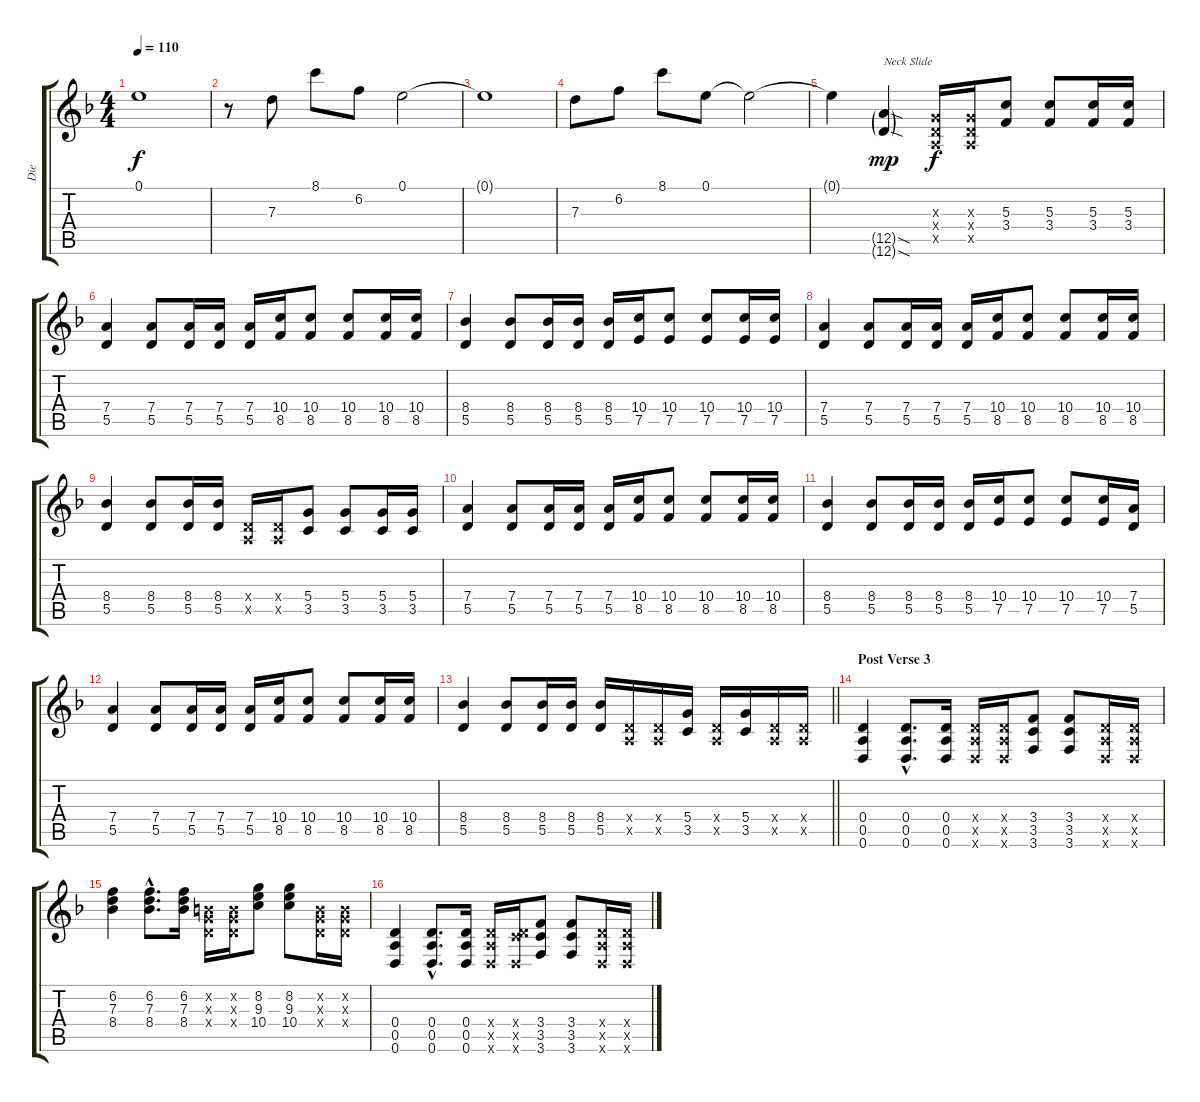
\track ("Die" "Die") {instrument distortionguitar}
\staff {score tabs}
\tuning (E4 B3 G3 D3 A2 D2) {hide}
\ts (4 4)
\tempo 110
\clef g2
\ks f
0.1{t}.1{dy f} |
r.8 7.3.8 8.1.8 6.2.8 0.1.2 |
0.1{t}.1 |
7.3.8 6.2.8 8.1.8 0.1.8 0.1{t}.2 |
0.1{t}.4 (12.5{sod g} 12.6{sod g}).4{txt "Neck Slide" dy mp} (0.3{x} 0.4{x} 0.5{x}).16{dy f} (0.3{x} 0.4{x} 0.5{x}).16 (5.3 3.4).8 (5.3 3.4).8 (5.3 3.4).16 (5.3 3.4).16 |
(7.4 5.5).4 (7.4 5.5).8 (7.4 5.5).16 (7.4 5.5).16 (7.4 5.5).16 (10.4 8.5).16 (10.4 8.5).8 (10.4 8.5).8 (10.4 8.5).16 (10.4 8.5).16 |
(8.4 5.5).4 (8.4 5.5).8 (8.4 5.5).16 (8.4 5.5).16 (8.4 5.5).16 (10.4 7.5).16 (10.4 7.5).8 (10.4 7.5).8 (10.4 7.5).16 (10.4 7.5).16 |
(7.4 5.5).4 (7.4 5.5).8 (7.4 5.5).16 (7.4 5.5).16 (7.4 5.5).16 (10.4 8.5).16 (10.4 8.5).8 (10.4 8.5).8 (10.4 8.5).16 (10.4 8.5).16 |
(8.4 5.5).4 (8.4 5.5).8 (8.4 5.5).16 (8.4 5.5).16 (0.4{x} 0.5{x}).16 (0.4{x} 0.5{x}).16 (5.4 3.5).8 (5.4 3.5).8 (5.4 3.5).16 (5.4 3.5).16 |
(7.4 5.5).4 (7.4 5.5).8 (7.4 5.5).16 (7.4 5.5).16 (7.4 5.5).16 (10.4 8.5).16 (10.4 8.5).8 (10.4 8.5).8 (10.4 8.5).16 (10.4 8.5).16 |
(8.4 5.5).4 (8.4 5.5).8 (8.4 5.5).16 (8.4 5.5).16 (8.4 5.5).16 (10.4 7.5).16 (10.4 7.5).8 (10.4 7.5).8 (10.4 7.5).16 (7.4 5.5).16 |
(7.4 5.5).4 (7.4 5.5).8 (7.4 5.5).16 (7.4 5.5).16 (7.4 5.5).16 (10.4 8.5).16 (10.4 8.5).8 (10.4 8.5).8 (10.4 8.5).16 (10.4 8.5).16 |
\barLineRight lightlight
(8.4 5.5).4 (8.4 5.5).8 (8.4 5.5).16 (8.4 5.5).16 (8.4 5.5).16 (0.4{x} 0.5{x}).16 (0.4{x} 0.5{x}).16 (5.4 3.5).16 (0.4{x} 0.5{x}).16 (5.4 3.5).16 (0.4{x} 0.5{x}).16 (0.4{x} 0.5{x}).16 |
\section ("" "Post Verse 3")
(0.4 0.5 0.6).4{instrument distortionguitar} (0.4{hac} 0.5{hac} 0.6{hac}).8{d} (0.4 0.5 0.6).16 (0.4{x} 0.5{x} 0.6{x}).16 (0.4{x} 0.5{x} 0.6{x}).16 (3.4 3.5 3.6).8 (3.4 3.5 3.6).8 (0.4{x} 0.5{x} 0.6{x}).16 (0.4{x} 0.5{x} 0.6{x}).16 |
(6.2 7.3 8.4).4 (6.2{hac} 7.3{hac} 8.4{hac}).8{d} (6.2 7.3 8.4).16 (0.2{x} 0.3{x} 0.4{x}).16 (0.2{x} 0.3{x} 0.4{x}).16 (8.2 9.3 10.4).8 (8.2 9.3 10.4).8 (0.2{x} 0.3{x} 0.4{x}).16 (0.2{x} 0.3{x} 0.4{x}).16 |
(0.4 0.5 0.6).4 (0.4{hac} 0.5{hac} 0.6{hac}).8{d} (0.4 0.5 0.6).16 (0.4{x} 0.5{x} 0.6{x}).16 (0.4{x} 3.5{x} 0.6{x}).16 (3.4 3.5 3.6).8 (3.4 3.5 3.6).8 (0.4{x} 0.5{x} 0.6{x}).16 (0.4{x} 0.5{x} 0.6{x}).16
